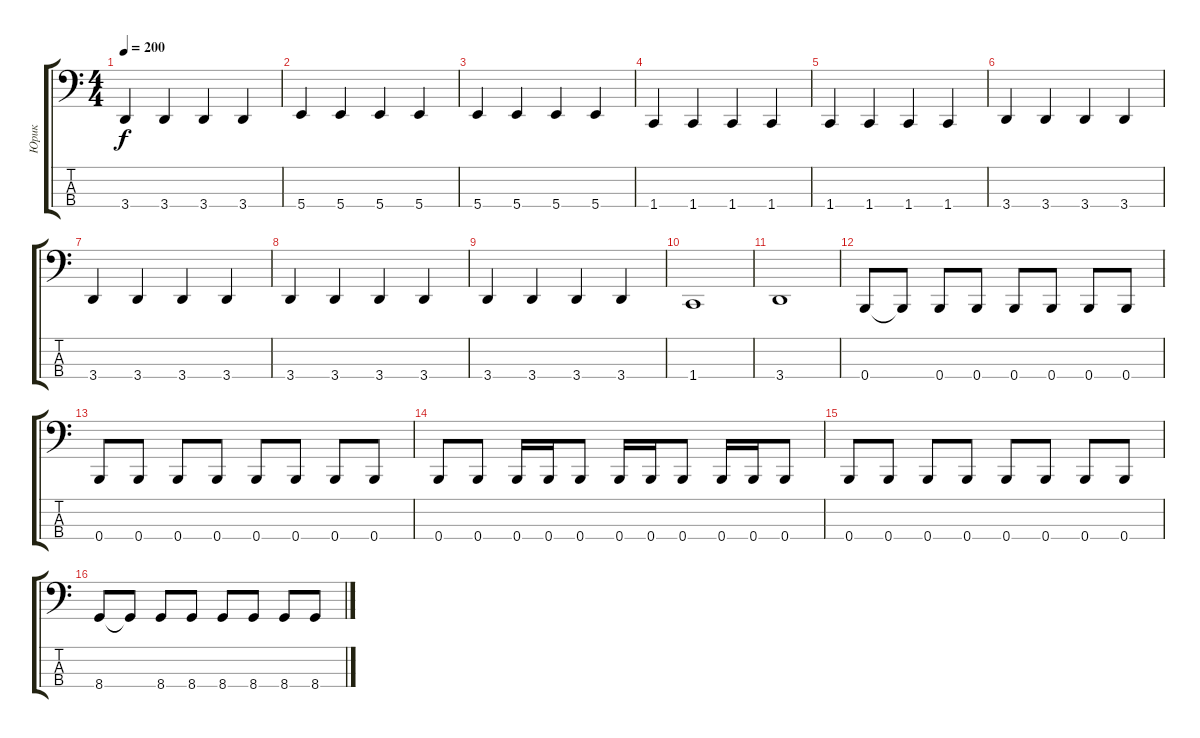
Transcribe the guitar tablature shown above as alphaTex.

\track ("Юрик" "Юрик") {instrument acousticbass}
\staff {score tabs}
\tuning (E2 B1 Gb1 B0) {hide}
\ts (4 4)
\tempo 200
\clef f4
\ks c
3.4.4{dy f} 3.4.4 3.4.4 3.4.4 |
5.4.4 5.4.4 5.4.4 5.4.4 |
5.4.4 5.4.4 5.4.4 5.4.4 |
1.4.4 1.4.4 1.4.4 1.4.4 |
1.4.4 1.4.4 1.4.4 1.4.4 |
3.4.4 3.4.4 3.4.4 3.4.4 |
3.4.4 3.4.4 3.4.4 3.4.4 |
3.4.4 3.4.4 3.4.4 3.4.4 |
3.4.4 3.4.4 3.4.4 3.4.4 |
1.4.1 |
3.4.1 |
0.4.8 0.4{t}.8 0.4.8 0.4.8 0.4.8 0.4.8 0.4.8 0.4.8 |
0.4.8 0.4.8 0.4.8 0.4.8 0.4.8 0.4.8 0.4.8 0.4.8 |
0.4.8 0.4.8 0.4.16 0.4.16 0.4.8 0.4.16 0.4.16 0.4.8 0.4.16 0.4.16 0.4.8 |
0.4.8 0.4.8 0.4.8 0.4.8 0.4.8 0.4.8 0.4.8 0.4.8 |
8.4.8 8.4{t}.8 8.4.8 8.4.8 8.4.8 8.4.8 8.4.8 8.4.8
